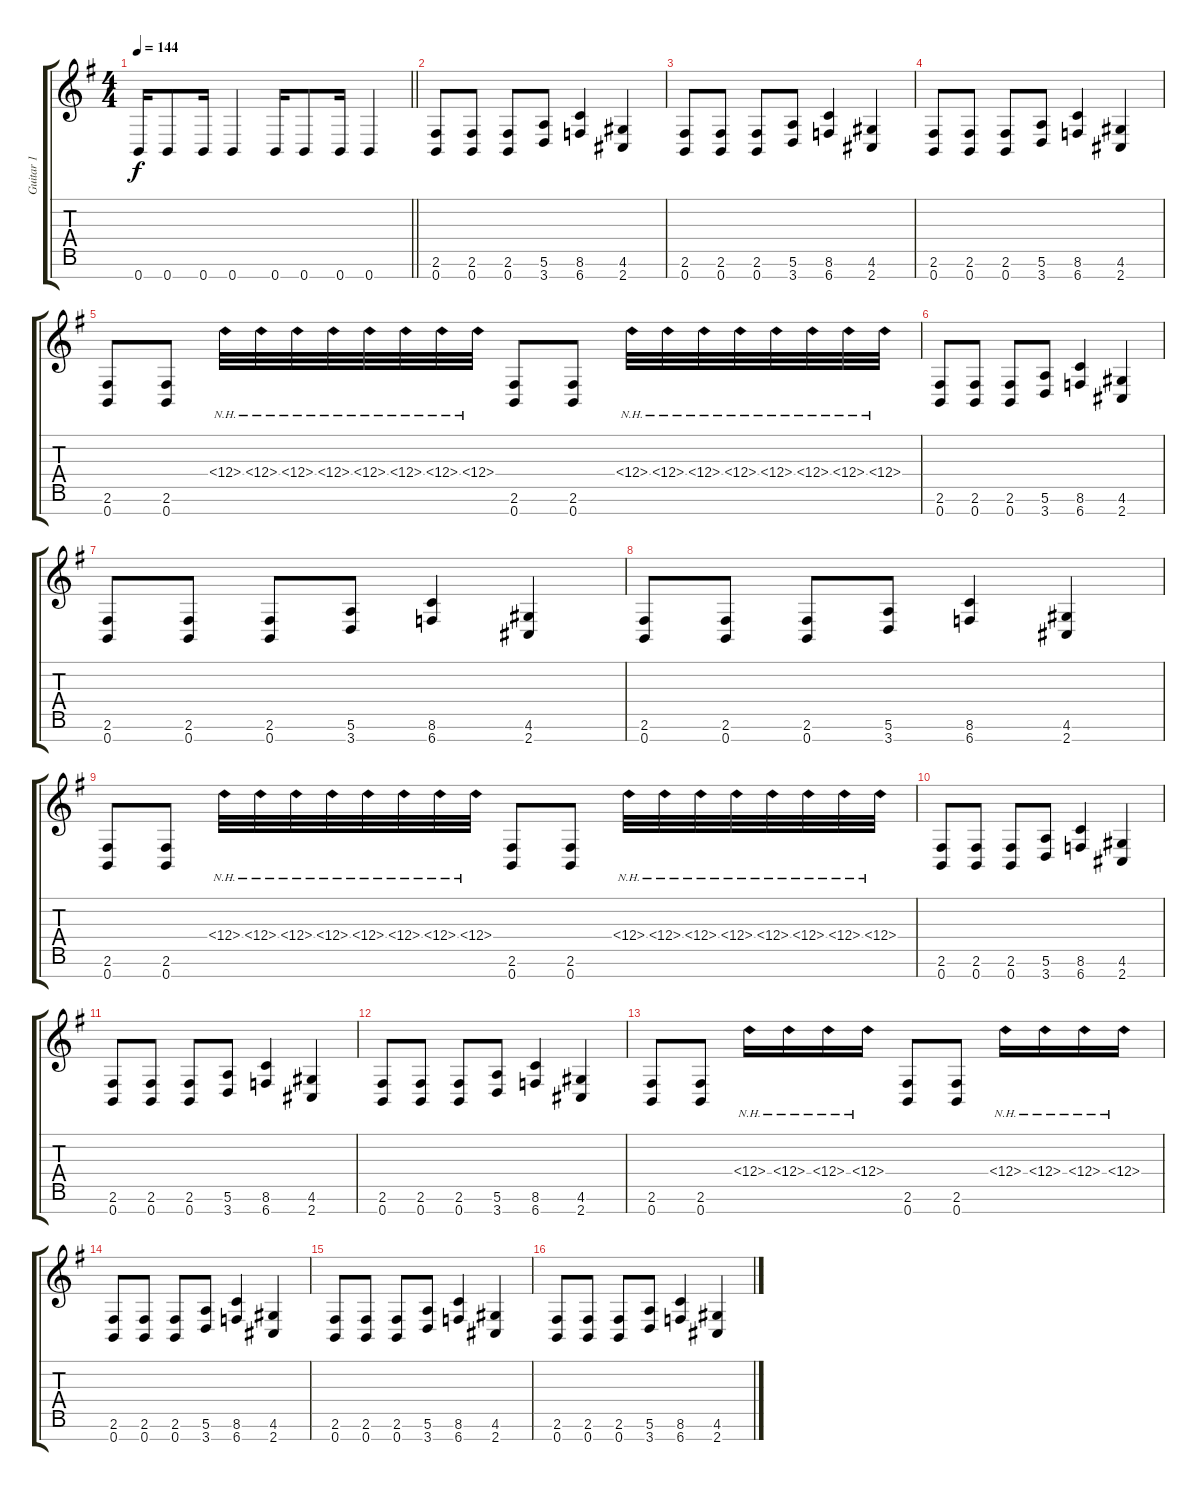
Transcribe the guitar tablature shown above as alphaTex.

\track ("Guitar 1" "Guitar 1") {instrument distortionguitar}
\staff {score tabs}
\tuning (E4 B3 G3 D3 A2 E2 B1) {hide}
\ts (4 4)
\tempo 144
\clef g2
\barLineRight lightlight
\ks eminor
0.7.16{dy f} 0.7.8 0.7.16 0.7.4 0.7.16 0.7.8 0.7.16 0.7.4 |
(2.6 0.7).8 (2.6 0.7).8 (2.6 0.7).8 (5.6 3.7).8 (8.6 6.7).4 (4.6 2.7).4 |
(2.6 0.7).8 (2.6 0.7).8 (2.6 0.7).8 (5.6 3.7).8 (8.6 6.7).4 (4.6 2.7).4 |
(2.6 0.7).8 (2.6 0.7).8 (2.6 0.7).8 (5.6 3.7).8 (8.6 6.7).4 (4.6 2.7).4 |
(2.6 0.7).8 (2.6 0.7).8 6.4{nh}.32 6.4{nh}.32 6.4{nh}.32 6.4{nh}.32 6.4{nh}.32 6.4{nh}.32 6.4{nh}.32 6.4{nh}.32 (2.6 0.7).8 (2.6 0.7).8 6.4{nh}.32 6.4{nh}.32 6.4{nh}.32 6.4{nh}.32 6.4{nh}.32 6.4{nh}.32 6.4{nh}.32 6.4{nh}.32 |
(2.6 0.7).8 (2.6 0.7).8 (2.6 0.7).8 (5.6 3.7).8 (8.6 6.7).4 (4.6 2.7).4 |
(2.6 0.7).8 (2.6 0.7).8 (2.6 0.7).8 (5.6 3.7).8 (8.6 6.7).4 (4.6 2.7).4 |
(2.6 0.7).8 (2.6 0.7).8 (2.6 0.7).8 (5.6 3.7).8 (8.6 6.7).4 (4.6 2.7).4 |
(2.6 0.7).8 (2.6 0.7).8 6.4{nh}.32 6.4{nh}.32 6.4{nh}.32 6.4{nh}.32 6.4{nh}.32 6.4{nh}.32 6.4{nh}.32 6.4{nh}.32 (2.6 0.7).8 (2.6 0.7).8 6.4{nh}.32 6.4{nh}.32 6.4{nh}.32 6.4{nh}.32 6.4{nh}.32 6.4{nh}.32 6.4{nh}.32 6.4{nh}.32 |
(2.6 0.7).8 (2.6 0.7).8 (2.6 0.7).8 (5.6 3.7).8 (8.6 6.7).4 (4.6 2.7).4 |
(2.6 0.7).8 (2.6 0.7).8 (2.6 0.7).8 (5.6 3.7).8 (8.6 6.7).4 (4.6 2.7).4 |
(2.6 0.7).8 (2.6 0.7).8 (2.6 0.7).8 (5.6 3.7).8 (8.6 6.7).4 (4.6 2.7).4 |
(2.6 0.7).8 (2.6 0.7).8 6.4{nh}.16 6.4{nh}.16 6.4{nh}.16 6.4{nh}.16 (2.6 0.7).8 (2.6 0.7).8 6.4{nh}.16 6.4{nh}.16 6.4{nh}.16 6.4{nh}.16 |
(2.6 0.7).8 (2.6 0.7).8 (2.6 0.7).8 (5.6 3.7).8 (8.6 6.7).4 (4.6 2.7).4 |
(2.6 0.7).8 (2.6 0.7).8 (2.6 0.7).8 (5.6 3.7).8 (8.6 6.7).4 (4.6 2.7).4 |
(2.6 0.7).8 (2.6 0.7).8 (2.6 0.7).8 (5.6 3.7).8 (8.6 6.7).4 (4.6 2.7).4
